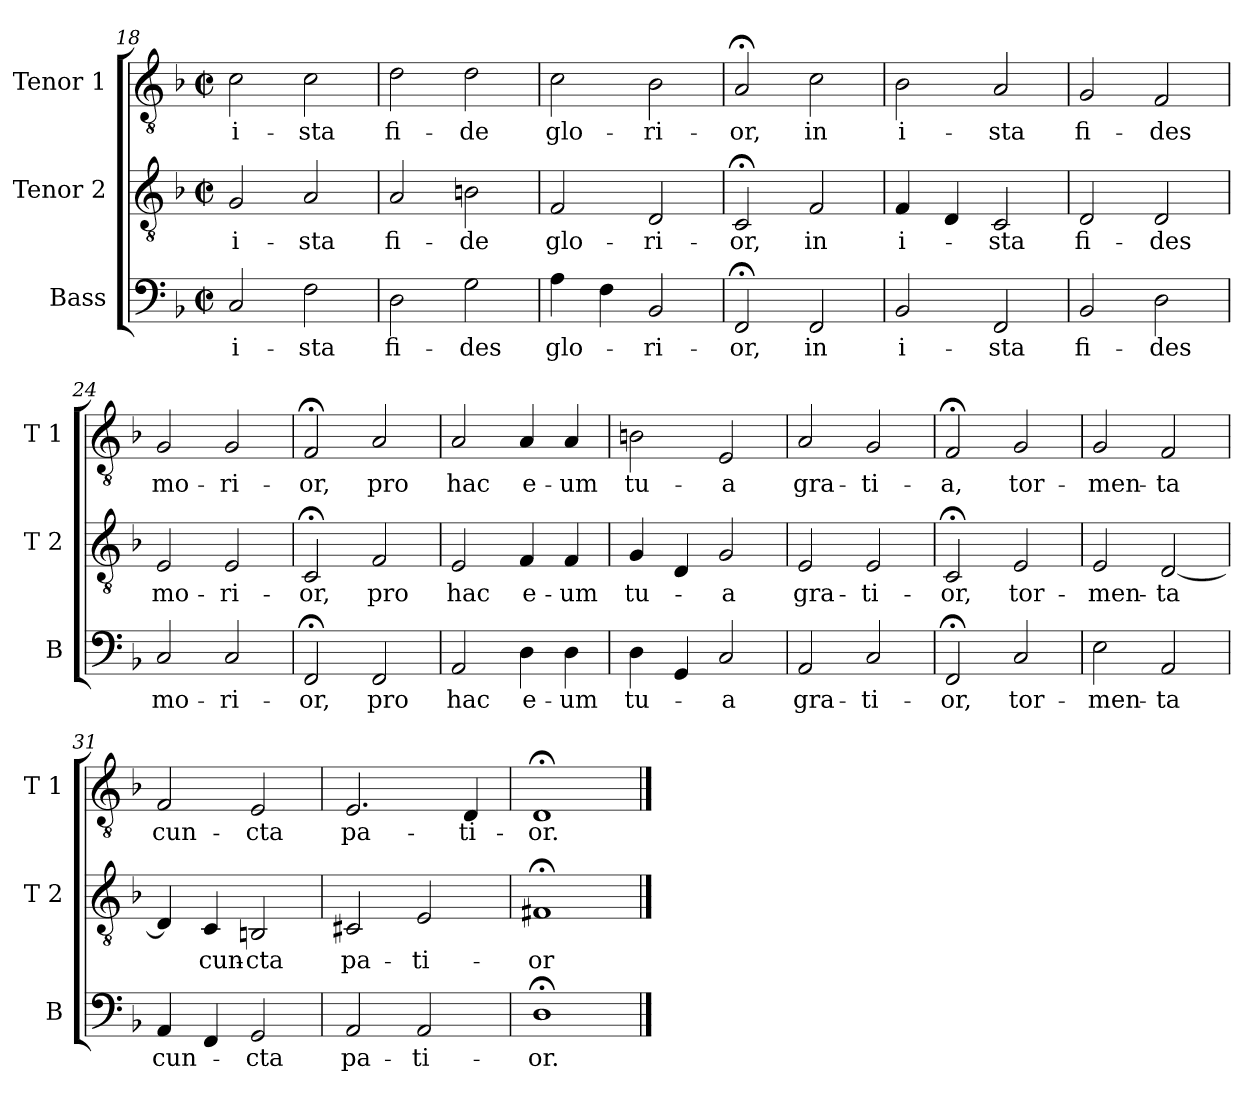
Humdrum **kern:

**kern	**text	**kern	**text	**kern	**text
*part3	*part3	*part2	*part2	*part1	*part1
*staff3	*staff3	*staff2	*staff2	*staff1	*staff1
*I"Bass	*	*I"Tenor 2	*	*I"Tenor 1	*
*I'B	*	*I'T 2	*	*I'T 1	*
*clefF4	*	*clefGv2	*	*clefGv2	*
*k[b-]	*	*k[b-]	*	*k[b-]	*
*F:	*	*F:	*	*F:	*
*M2/2	*	*M2/2	*	*M2/2	*
*met(c|)	*	*met(c|)	*	*met(c|)	*
=18	=18	=18	=18	=18	=18
!	!LO:LY:b	!	!LO:LY:b	!	!LO:LY:b
2C/	i-	2G/	i-	2c\	i-
!	!LO:LY:b	!	!LO:LY:b	!	!LO:LY:b
2F\	-sta	2A/	-sta	2c\	-sta
=19	=19	=19	=19	=19	=19
!	!LO:LY:b	!	!LO:LY:b	!	!LO:LY:b
2D\	fi-	2A/	fi-	2d\	fi-
!	!LO:LY:b	!	!LO:LY:b	!	!LO:LY:b
2G\	-des	2Bn\	-de	2d\	-de
!!LO:LB:g=z
=20	=20	=20	=20	=20	=20
!	!LO:LY:b	!	!LO:LY:b	!	!LO:LY:b
4A\	glo-	2F/	glo-	2c\	glo-
4F\	.	.	.	.	.
!	!LO:LY:b	!	!LO:LY:b	!	!LO:LY:b
2BB-/	-ri-	2D/	-ri-	2B-\	-ri-
=21	=21	=21	=21	=21	=21
!	!LO:LY:b	!	!LO:LY:b	!	!LO:LY:b
2FF;</	-or,	2C;</	-or,	2A;</	-or,
!	!LO:LY:b	!	!LO:LY:b	!	!LO:LY:b
2FF/	in	2F/	in	2c\	in
=22	=22	=22	=22	=22	=22
!	!LO:LY:b	!	!LO:LY:b	!	!LO:LY:b
2BB-/	i-	4F/	i-	2B-\	i-
.	.	4D/	.	.	.
!	!LO:LY:b	!	!LO:LY:b	!	!LO:LY:b
2FF/	-sta	2C/	-sta	2A/	-sta
=23	=23	=23	=23	=23	=23
!	!LO:LY:b	!	!LO:LY:b	!	!LO:LY:b
2BB-/	fi-	2D/	fi-	2G/	fi-
!	!LO:LY:b	!	!LO:LY:b	!	!LO:LY:b
2D\	-des	2D/	-des	2F/	-des
=24	=24	=24	=24	=24	=24
!	!LO:LY:b	!	!LO:LY:b	!	!LO:LY:b
2C/	mo-	2E/	mo-	2G/	mo-
!	!LO:LY:b	!	!LO:LY:b	!	!LO:LY:b
2C/	-ri-	2E/	-ri-	2G/	-ri-
!!LO:LB:g=z
=25	=25	=25	=25	=25	=25
!	!LO:LY:b	!	!LO:LY:b	!	!LO:LY:b
2FF;</	-or,	2C;</	-or,	2F;</	-or,
!	!LO:LY:b	!	!LO:LY:b	!	!LO:LY:b
2FF/	pro	2F/	pro	2A/	pro
=26	=26	=26	=26	=26	=26
!	!LO:LY:b	!	!LO:LY:b	!	!LO:LY:b
2AA/	hac	2E/	hac	2A/	hac
!	!LO:LY:b	!	!LO:LY:b	!	!LO:LY:b
4D\	e-	4F/	e-	4A/	e-
!	!LO:LY:b	!	!LO:LY:b	!	!LO:LY:b
4D\	-um	4F/	-um	4A/	-um
=27	=27	=27	=27	=27	=27
!	!LO:LY:b	!	!LO:LY:b	!	!LO:LY:b
4D\	tu-	4G/	tu-	2Bn\	tu-
4GG/	.	4D/	.	.	.
!	!LO:LY:b	!	!LO:LY:b	!	!LO:LY:b
2C/	-a	2G/	-a	2E/	-a
=28	=28	=28	=28	=28	=28
!	!LO:LY:b	!	!LO:LY:b	!	!LO:LY:b
2AA/	gra-	2E/	gra-	2A/	gra-
!	!LO:LY:b	!	!LO:LY:b	!	!LO:LY:b
2C/	-ti-	2E/	-ti-	2G/	-ti-
=29	=29	=29	=29	=29	=29
!	!LO:LY:b	!	!LO:LY:b	!	!LO:LY:b
2FF;</	-or,	2C;</	-or,	2F;</	-a,
!	!LO:LY:b	!	!LO:LY:b	!	!LO:LY:b
2C/	tor-	2E/	tor-	2G/	tor-
!!LO:LB:g=z
=30	=30	=30	=30	=30	=30
!	!LO:LY:b	!	!LO:LY:b	!	!LO:LY:b
2E\	-men-	2E/	-men-	2G/	-men-
!	!LO:LY:b	!	!LO:LY:b	!	!LO:LY:b
2AA/	-ta	[2D/	-ta	2F/	-ta
=31	=31	=31	=31	=31	=31
!	!LO:LY:b	!	!	!	!LO:LY:b
4AA/	cun-	4D/]	.	2F/	cun-
!	!	!	!LO:LY:b	!	!
4FF/	.	4C/	cun-	.	.
!	!LO:LY:b	!	!LO:LY:b	!	!LO:LY:b
2GG/	-cta	2BBn/	-cta	2E/	-cta
=32	=32	=32	=32	=32	=32
!	!LO:LY:b	!	!LO:LY:b	!	!LO:LY:b
2AA/	pa-	2C#X/	pa-	2.E/	pa-
!	!LO:LY:b	!	!LO:LY:b	!	!
2AA/	-ti-	2E/	-ti-	.	.
!	!	!	!	!	!LO:LY:b
.	.	.	.	4D/	-ti-
=33	=33	=33	=33	=33	=33
!	!LO:LY:b	!	!LO:LY:b	!	!LO:LY:b
1D;<	-or.	1F#X;<	-or	1D;<	-or.
==	==	==	==	==	==
*-	*-	*-	*-	*-	*-
